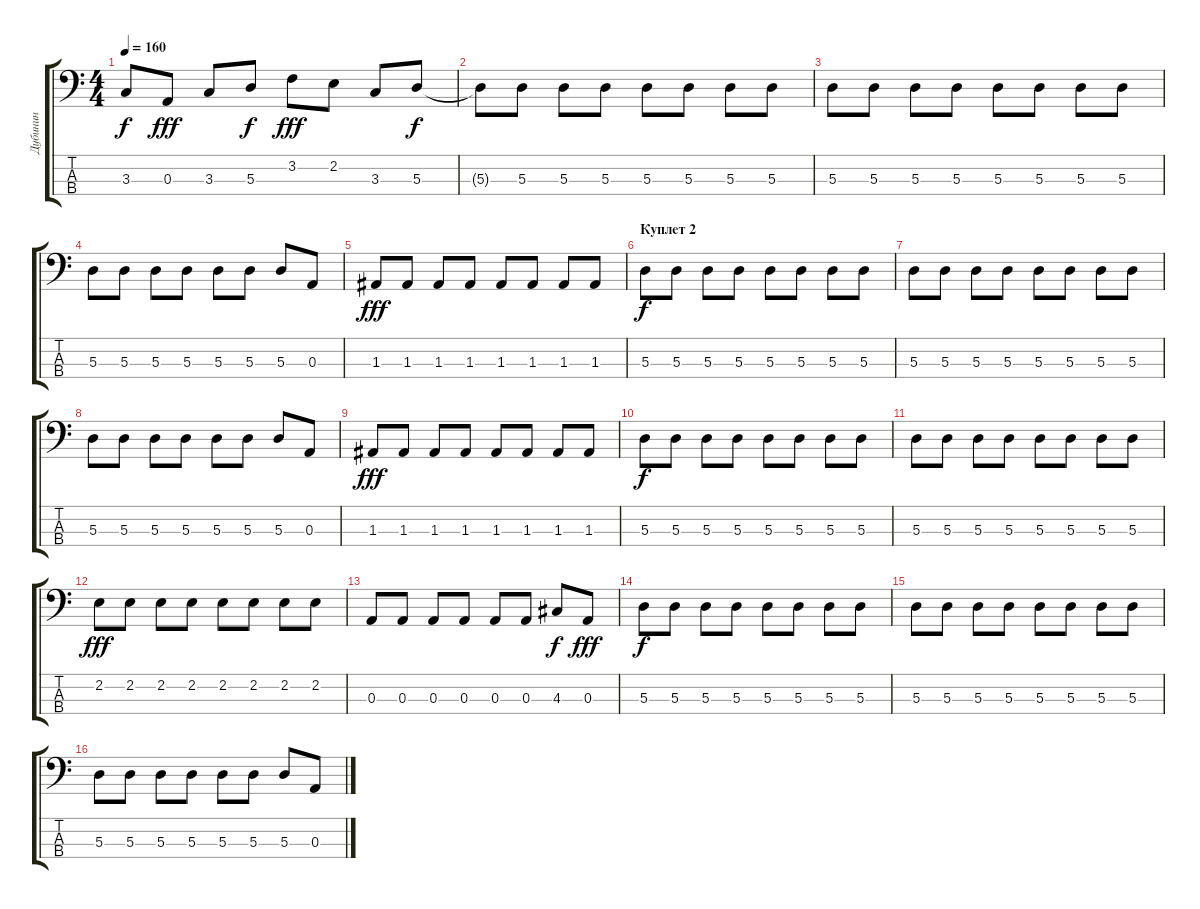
\track ("Дубинин" "Дубинин") {instrument electricbassfinger}
\staff {score tabs}
\tuning (G2 D2 A1 E1) {hide}
\ts (4 4)
\tempo 160
\clef f4
\ks c
3.3.8{dy f} 0.3.8{dy fff} 3.3.8 5.3.8{dy f} 3.2.8{dy fff} 2.2.8 3.3.8 5.3.8{dy f} |
5.3{t}.8 5.3.8 5.3.8 5.3.8 5.3.8 5.3.8 5.3.8 5.3.8 |
5.3.8 5.3.8 5.3.8 5.3.8 5.3.8 5.3.8 5.3.8 5.3.8 |
5.3.8 5.3.8 5.3.8 5.3.8 5.3.8 5.3.8 5.3.8 0.3.8 |
1.3.8{dy fff} 1.3.8 1.3.8 1.3.8 1.3.8 1.3.8 1.3.8 1.3.8 |
\section ("" "Куплет 2")
5.3.8{dy f} 5.3.8 5.3.8 5.3.8 5.3.8 5.3.8 5.3.8 5.3.8 |
5.3.8 5.3.8 5.3.8 5.3.8 5.3.8 5.3.8 5.3.8 5.3.8 |
5.3.8 5.3.8 5.3.8 5.3.8 5.3.8 5.3.8 5.3.8 0.3.8 |
1.3.8{dy fff} 1.3.8 1.3.8 1.3.8 1.3.8 1.3.8 1.3.8 1.3.8 |
5.3.8{dy f} 5.3.8 5.3.8 5.3.8 5.3.8 5.3.8 5.3.8 5.3.8 |
5.3.8 5.3.8 5.3.8 5.3.8 5.3.8 5.3.8 5.3.8 5.3.8 |
2.2.8{dy fff} 2.2.8 2.2.8 2.2.8 2.2.8 2.2.8 2.2.8 2.2.8 |
0.3.8 0.3.8 0.3.8 0.3.8 0.3.8 0.3.8 4.3.8{dy f} 0.3.8{dy fff} |
5.3.8{dy f} 5.3.8 5.3.8 5.3.8 5.3.8 5.3.8 5.3.8 5.3.8 |
5.3.8 5.3.8 5.3.8 5.3.8 5.3.8 5.3.8 5.3.8 5.3.8 |
5.3.8 5.3.8 5.3.8 5.3.8 5.3.8 5.3.8 5.3.8 0.3.8
